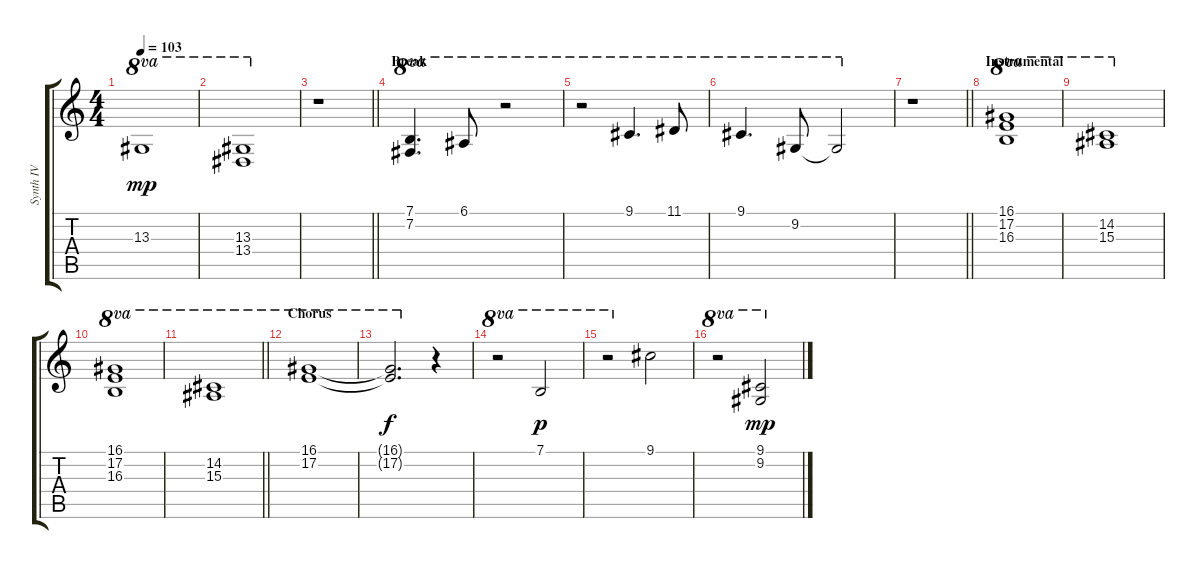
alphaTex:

\track ("Synth IV" "Synth IV") {instrument pad2warm}
\staff {score tabs}
\tuning (E4 B3 G3 D3 A2 E2) {hide}
\ts (4 4)
\tempo 103
\clef g2
\ks c
13.3.1{ot 8va dy mp} |
(13.3 13.4).1{ot 8va} |
\barLineRight lightlight
r.1 |
\section ("" "Break")
(7.1 7.2).4{d ot 8va} 6.1.8{ot 8va} r.2{ot 8va} |
r.2{ot 8va} 9.1.4{d ot 8va} 11.1.8{ot 8va} |
9.1.4{d ot 8va} 9.2.8{ot 8va} 9.2{t}.2{ot 8va} |
\barLineRight lightlight
r.1 |
\section ("" "Instrumental")
(16.1 17.2 16.3).1{ot 8va} |
(14.2 15.3).1{ot 8va} |
(16.1 17.2 16.3).1{ot 8va} |
\barLineRight lightlight
(14.2 15.3).1{ot 8va} |
\section ("" "Chorus")
(16.1 17.2).1{ot 8va} |
(16.1{t} 17.2{t}).2{d ot 8va dy f} r.4 |
r.2{ot 8va} 7.1.2{ot 8va dy p} |
r.2{ot 8va} 9.1.2 |
r.2{ot 8va} (9.1 9.2).2{ot 8va dy mp}
